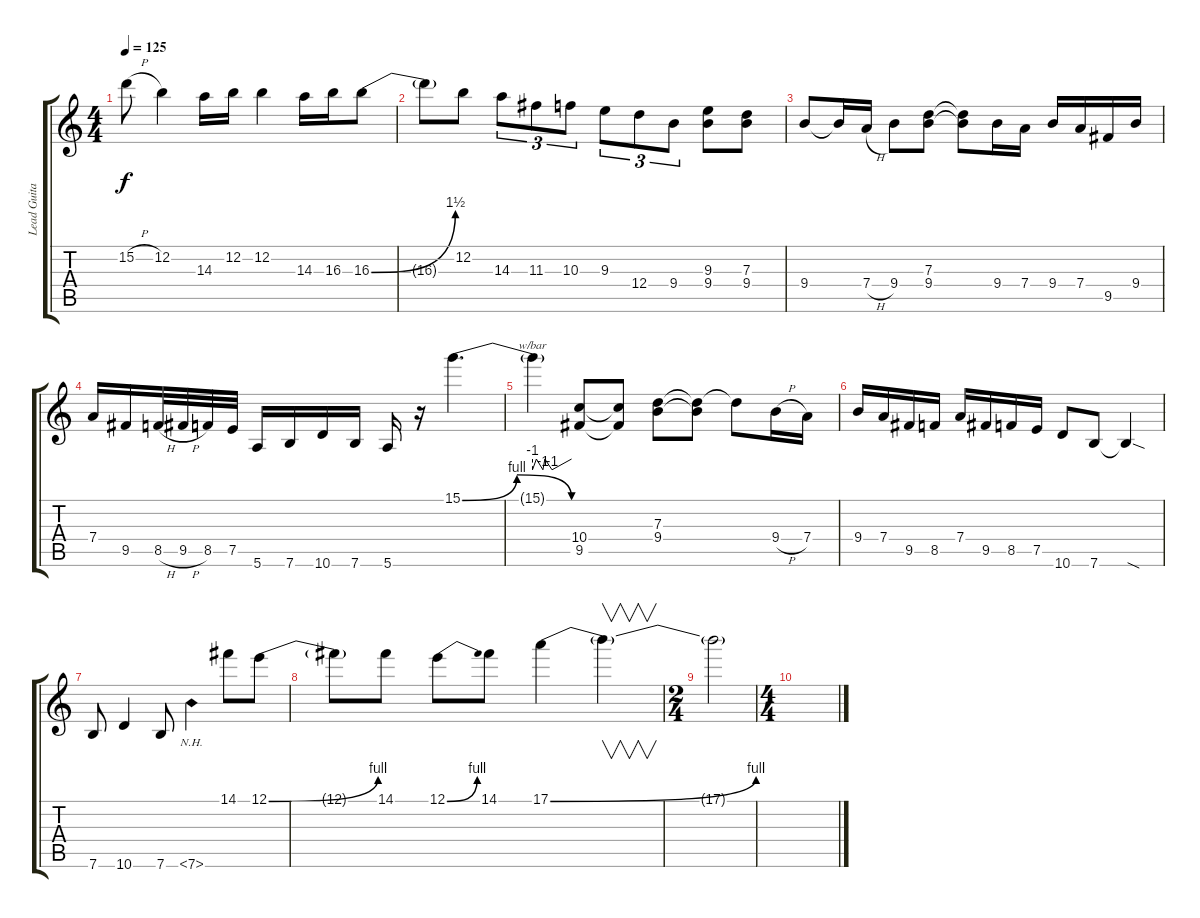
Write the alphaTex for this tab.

\track ("Lead Guitar" "Lead Guita") {instrument distortionguitar}
\staff {score tabs}
\tuning (E4 B3 G3 D3 A2 E2) {hide}
\ts (4 4)
\tempo 125
\clef g2
\ks c
15.2{h}.8{dy f} 12.2.4 14.3.16 12.2.16 12.2.4 14.3.16 16.3.16 16.3{be (bend 0 0 60 6)}.8 |
16.3{t}.8 12.2.8 14.3.8{tu (3 2)} 11.3.8{tu (3 2)} 10.3.8{tu (3 2)} 9.3.8{tu (3 2)} 12.4.8{tu (3 2)} 9.4.8{tu (3 2)} (9.3 9.4).8 (7.3 9.4).8 |
9.4.8 9.4{t}.16 7.4{h}.16 9.4.8 (7.3 9.4).8 (7.3{t} 9.4{t}).8 9.4.16 7.4.16 9.4.16 7.4.16 9.5.16 9.4.16 |
7.4.16 9.5.16 8.5{h}.32 9.5{h}.32 8.5.32 7.5.32 5.6.16 7.6.16 10.6.16 7.6.16 5.6.16 r.16 15.1{be (bendrelease 0 0 15 4 44 4 60 0)}.4{d} |
15.1{t}.4{tbe (custom default 0 -4 6 0 16 -4 19 0 30 -4 60 0)} (10.4 9.5).8 (10.4{t} 9.5{t}).8 (7.3 9.4).8 (7.3{t} 9.4{t}).8 7.3{t}.8 9.4{h}.16 7.4.16 |
9.4.16 7.4.16 9.5.16 8.5.16 7.4.16 9.5.16 8.5.16 7.5.16 10.6.8 7.6.8 7.6{sod t}.4 |
7.6.8 10.6.4 7.6.8 7.6{nh}.4 14.1.8 12.1{be (bend 0 0 60 4)}.8 |
12.1{t}.8 14.1.8 12.1{be (bend 0 0 60 4)}.8 14.1.8 17.1{be (bend 0 0 60 4)}.4 17.1{t}.4{v} |
\ts (2 4)
17.1{t}.2 |
\ts (4 4)
